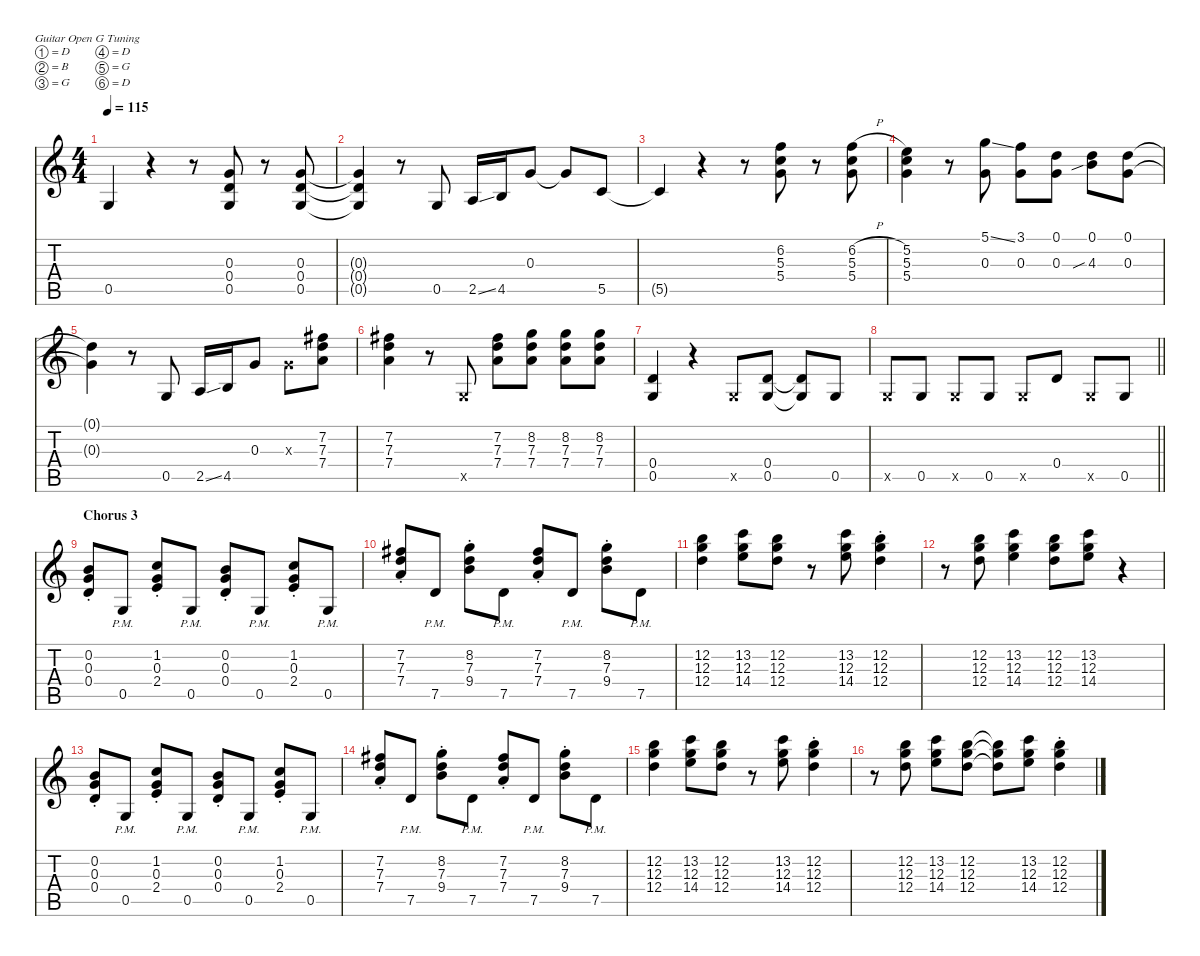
\defaultSystemsLayout 4
\hideDynamics
\bracketExtendMode nobrackets
\singleTrackTrackNamePolicy hidden
\multiTrackTrackNamePolicy hidden
\otherSystemsTrackNameOrientation horizontal
\track ("Guitar 1 Right" "od.guit.") {defaultSystemsLayout 4 instrument overdrivenguitar}
\staff {score tabs}
\tuning (D4 B3 G3 D3 G2 D2)
\ts (4 4)
\tempo 115
\clef g2
\ks c
0.5.4{dy f} r.4 r.8 (0.3 0.4 0.5).8 r.8 (0.3 0.4 0.5).8 |
(0.3{t} 0.4{t} 0.5{t}).4 r.8 0.5.8 2.5{ss}.16 4.5.16 0.3.8 0.3{t}.8 5.5.8 |
5.5{t}.4 r.4 r.8 (6.2 5.3 5.4).8 r.8 (6.2{h} 5.3 5.4).8 |
(5.2 5.3 5.4).4 r.8 (5.1{ss} 0.3).8 (3.1 0.3).8 (0.1 0.3).8 (0.1 4.3{sib}).8 (0.1 0.3).8 |
(0.1{t} 0.3{t}).4 r.8 0.5.8 2.5{ss}.16 4.5.16 0.3.8 0.3{x}.8 (7.2{acc #} 7.3 7.4).8 |
(7.2{acc #} 7.3 7.4).4 r.8 0.5{x}.8 (7.2{acc #} 7.3 7.4).8 (8.2 7.3 7.4).8 (8.2 7.3 7.4).8 (8.2 7.3 7.4).8 |
(0.4 0.5).4 r.4 0.5{x}.8 (0.4 0.5).8 (0.4{t} 0.5{t}).8 0.5.8 |
\barLineRight lightlight
0.5{x}.8 0.5.8 0.5{x}.8 0.5.8 0.5{x}.8 0.4.8 0.5{x}.8 0.5.8 |
\section ("" "Chorus 3")
(0.2{st} 0.3{st} 0.4{st}).8 0.5{pm}.8 (1.2{st} 0.3{st} 2.4{st}).8 0.5{pm}.8 (0.2{st} 0.3{st} 0.4{st}).8 0.5{pm}.8 (1.2{st} 0.3{st} 2.4{st}).8 0.5{pm}.8 |
(7.2{st acc #} 7.3{st} 7.4{st}).8 7.5{pm}.8 (8.2{st} 7.3{st} 9.4{st}).8 7.5{pm}.8 (7.2{st acc #} 7.3{st} 7.4{st}).8 7.5{pm}.8 (8.2{st} 7.3{st} 9.4{st}).8 7.5{pm}.8 |
(12.2 12.3 12.4).4 (13.2 12.3 14.4).8 (12.2 12.3 12.4).8 r.8 (13.2 12.3 14.4).8 (12.2{st} 12.3{st} 12.4{st}).4 |
r.8 (12.2 12.3 12.4).8 (13.2 12.3 14.4).4 (12.2 12.3 12.4).8 (13.2 12.3 14.4).8 r.4 |
(0.2{st} 0.3{st} 0.4{st}).8 0.5{pm}.8 (1.2{st} 0.3{st} 2.4{st}).8 0.5{pm}.8 (0.2{st} 0.3{st} 0.4{st}).8 0.5{pm}.8 (1.2{st} 0.3{st} 2.4{st}).8 0.5{pm}.8 |
(7.2{st acc #} 7.3{st} 7.4{st}).8 7.5{pm}.8 (8.2{st} 7.3{st} 9.4{st}).8 7.5{pm}.8 (7.2{st acc #} 7.3{st} 7.4{st}).8 7.5{pm}.8 (8.2{st} 7.3{st} 9.4{st}).8 7.5{pm}.8 |
(12.2 12.3 12.4).4 (13.2 12.3 14.4).8 (12.2 12.3 12.4).8 r.8 (13.2 12.3 14.4).8 (12.2{st} 12.3{st} 12.4{st}).4 |
r.8 (12.2 12.3 12.4).8 (13.2 12.3 14.4).8 (12.2 12.3 12.4).8 (12.2{t} 12.3{t} 12.4{t}).8 (13.2 12.3 14.4).8 (12.2{st} 12.3{st} 12.4{st}).4
